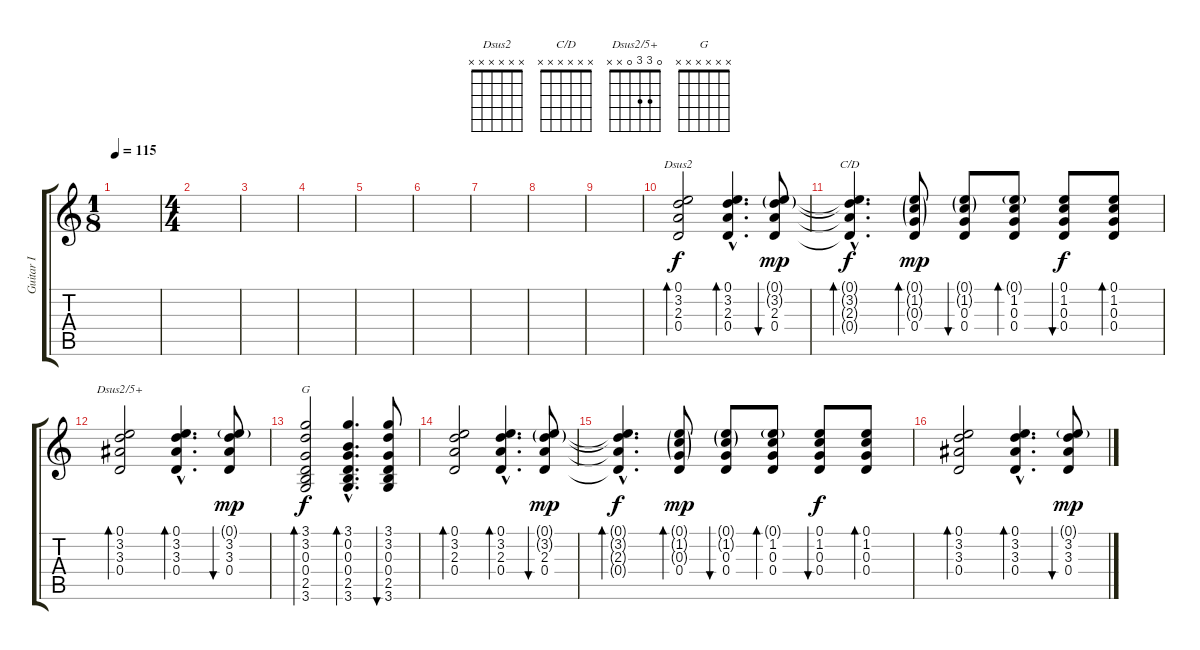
\track ("Guitar I" "Guitar I") {instrument acousticguitarsteel}
\staff {score tabs}
\tuning (E4 B3 G3 D3 A2 E2) {hide}
\chord ("Dsus2" x x x x x x)
\chord ("C/D" x x x x x x)
\chord ("Dsus2/5+" 0 3 3 0 x x)
\chord ("G" x x x x x x)
\ts (1 8)
\tempo 115
\clef g2
\ks c
|
\ts (4 4)
|
|
|
|
|
|
|
|
(0.1 3.2 2.3 0.4).2{bd 60 ch "Dsus2"} (0.1{hac} 3.2{hac} 2.3{hac} 0.4{hac}).4{d bd 120} (0.1{g} 3.2{g} 2.3 0.4).8{bu 120 dy mp} |
(0.1{hac t} 3.2{hac t} 2.3{hac t} 0.4{hac t}).4{d bd 120 ch "C/D" dy f} (0.1{g} 1.2{g} 0.3{g} 0.4).8{bd 120 dy mp} (0.1{g} 1.2{g} 0.3 0.4).8{bu 120} (0.1{g} 1.2 0.3 0.4).8{bd 120} (0.1 1.2 0.3 0.4).8{bu 120 dy f} (0.1 1.2 0.3 0.4).8{bd 120} |
(0.1 3.2 3.3 0.4).2{bd 120 ch "Dsus2/5+"} (0.1{hac} 3.2{hac} 3.3{hac} 0.4{hac}).4{d bd 120} (0.1{g} 3.2 3.3 0.4).8{bu 120 dy mp} |
(3.1 3.2 0.3 0.4 2.5 3.6).2{bd 120 ch "G" dy f} (3.1{hac} 0.2{hac} 0.3{hac} 0.4{hac} 2.5{hac} 3.6{hac}).4{d bd 120} (3.1 3.2 0.3 0.4 2.5 3.6).8{bu 120} |
(0.1 3.2 2.3 0.4).2{bd 60} (0.1{hac} 3.2{hac} 2.3{hac} 0.4{hac}).4{d bd 120} (0.1{g} 3.2{g} 2.3 0.4).8{bu 120 dy mp} |
(0.1{hac t} 3.2{hac t} 2.3{hac t} 0.4{hac t}).4{d bd 120 dy f} (0.1{g} 1.2{g} 0.3{g} 0.4).8{bd 120 dy mp} (0.1{g} 1.2{g} 0.3 0.4).8{bu 120} (0.1{g} 1.2 0.3 0.4).8{bd 120} (0.1 1.2 0.3 0.4).8{bu 120 dy f} (0.1 1.2 0.3 0.4).8{bd 120} |
(0.1 3.2 3.3 0.4).2{bd 120} (0.1{hac} 3.2{hac} 3.3{hac} 0.4{hac}).4{d bd 120} (0.1{g} 3.2 3.3 0.4).8{bu 120 dy mp}
